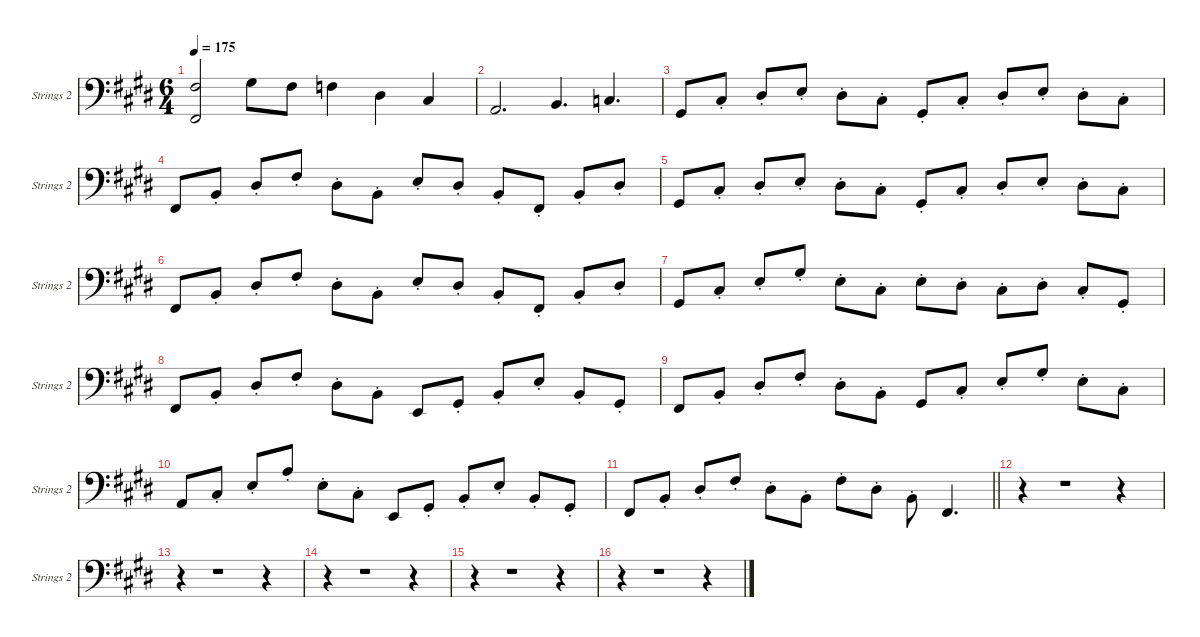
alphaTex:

\defaultSystemsLayout 4
\hideDynamics
\bracketExtendMode nobrackets
\useSystemSignSeparator
\singleTrackTrackNamePolicy allsystems
\multiTrackTrackNamePolicy allsystems
\firstSystemTrackNameMode fullname
\otherSystemsTrackNameMode fullname
\firstSystemTrackNameOrientation horizontal
\otherSystemsTrackNameOrientation horizontal
\track ("Strings 2" "vln.") {instrument stringensemble1}
\staff {score}
\tuning (E4 B3 G3 D3 A2 C2)
\ts (6 4)
\tempo 175
\clef f4
\ks e
(4.4{acc #} 6.6{acc #}).2{dy f beam Up} 6.4{acc #}.8{beam Down} 4.4{acc #}.8{beam Down} 3.4{acc forcenatural}.4{beam Down} 6.5{acc #}.4{beam Down} 4.5{acc #}.4{beam Up} |
0.5{acc forcenatural}.2{d beam Up} 11.6{acc forcenatural}.4{d beam Up} 12.6{acc forcenatural}.4{d beam Up} |
8.6{acc #}.8{beam Up} 13.6{st acc #}.8{beam Up} 6.5{st acc #}.8{beam Up} 7.5{st acc forcenatural}.8{beam Down} 6.5{st acc #}.8{beam Down} 4.5{st acc #}.8{beam Down} 8.6{st acc #}.8{beam Up} 4.5{st acc #}.8{beam Up} 6.5{st acc #}.8{beam Up} 7.5{st acc forcenatural}.8{beam Down} 6.5{st acc #}.8{beam Down} 4.5{st acc #}.8{beam Down} |
6.6{acc #}.8{beam Up} 2.5{st acc forcenatural}.8{beam Up} 6.5{st acc #}.8{beam Up} 4.4{st acc #}.8{beam Down} 6.5{st acc #}.8{beam Down} 2.5{st acc forcenatural}.8{beam Down} 2.4{st acc forcenatural}.8{beam Up} 1.4{st acc #}.8{beam Up} 2.5{st acc forcenatural}.8{beam Up} 6.6{st acc #}.8{beam Up} 2.5{st acc forcenatural}.8{beam Up} 1.4{st acc #}.8{beam Up} |
8.6{acc #}.8{beam Up} 4.5{st acc #}.8{beam Up} 6.5{st acc #}.8{beam Up} 2.4{st acc forcenatural}.8{beam Down} 1.4{st acc #}.8{beam Down} 4.5{st acc #}.8{beam Down} 8.6{st acc #}.8{beam Up} 4.5{st acc #}.8{beam Up} 6.5{st acc #}.8{beam Up} 7.5{st acc forcenatural}.8{beam Down} 6.5{st acc #}.8{beam Down} 4.5{st acc #}.8{beam Down} |
6.6{acc #}.8{beam Up} 2.5{st acc forcenatural}.8{beam Up} 6.5{st acc #}.8{beam Up} 4.4{st acc #}.8{beam Down} 6.5{st acc #}.8{beam Down} 2.5{st acc forcenatural}.8{beam Down} 2.4{st acc forcenatural}.8{beam Up} 1.4{st acc #}.8{beam Up} 2.5{st acc forcenatural}.8{beam Up} 6.6{st acc #}.8{beam Up} 2.5{st acc forcenatural}.8{beam Up} 1.4{st acc #}.8{beam Up} |
8.6{acc #}.8{beam Up} 4.5{st acc #}.8{beam Up} 7.5{st acc forcenatural}.8{beam Up} 6.4{st acc #}.8{beam Down} 7.5{st acc forcenatural}.8{beam Down} 4.5{st acc #}.8{beam Down} 2.4{st acc forcenatural}.8{beam Down} 1.4{st acc #}.8{beam Down} 4.5{st acc #}.8{beam Down} 1.4{st acc #}.8{beam Up} 4.5{st acc #}.8{beam Up} 8.6{st acc #}.8{beam Up} |
6.6{acc #}.8{beam Up} 2.5{st acc forcenatural}.8{beam Up} 6.5{st acc #}.8{beam Up} 4.4{st acc #}.8{beam Down} 6.5{st acc #}.8{beam Down} 2.5{st acc forcenatural}.8{beam Down} 4.6{acc forcenatural}.8{beam Up} 8.6{st acc #}.8{beam Up} 2.5{st acc forcenatural}.8{beam Up} 2.4{st acc forcenatural}.8{beam Up} 2.5{st acc forcenatural}.8{beam Up} 8.6{st acc #}.8{beam Up} |
6.6{acc #}.8{beam Up} 2.5{st acc forcenatural}.8{beam Up} 6.5{st acc #}.8{beam Up} 4.4{st acc #}.8{beam Down} 6.5{st acc #}.8{beam Down} 2.5{st acc forcenatural}.8{beam Down} 8.6{acc #}.8{beam Up} 4.5{st acc #}.8{beam Up} 7.5{st acc forcenatural}.8{beam Up} 6.4{st acc #}.8{beam Down} 7.5{st acc forcenatural}.8{beam Down} 4.5{st acc #}.8{beam Down} |
0.5{acc forcenatural}.8{beam Up} 4.5{st acc #}.8{beam Up} 2.4{st acc forcenatural}.8{beam Up} 2.3{st acc forcenatural}.8{beam Down} 2.4{st acc forcenatural}.8{beam Down} 4.5{st acc #}.8{beam Down} 4.6{acc forcenatural}.8{beam Up} 8.6{st acc #}.8{beam Up} 2.5{st acc forcenatural}.8{beam Up} 2.4{st acc forcenatural}.8{beam Up} 2.5{st acc forcenatural}.8{beam Up} 8.6{st acc #}.8{beam Up} |
\barLineRight lightlight
6.6{acc #}.8{beam Up} 2.5{st acc forcenatural}.8{beam Up} 6.5{st acc #}.8{beam Up} 4.4{st acc #}.8{beam Down} 6.5{st acc #}.8{beam Down} 2.5{st acc forcenatural}.8{beam Down} 4.4{st acc #}.8{beam Down} 1.4{st acc #}.8{beam Down} 2.5{st acc forcenatural}.8{beam Down} 6.6{acc #}.4{d beam Up} |
r.4{beam Down} r.1{beam Down} r.4{beam Down} |
r.4{beam Down} r.1{beam Down} r.4{beam Down} |
r.4{beam Down} r.1{beam Down} r.4{beam Down} |
r.4{beam Down} r.1{beam Down} r.4{beam Down} |
r.4{beam Down} r.1{beam Down} r.4{beam Down}
